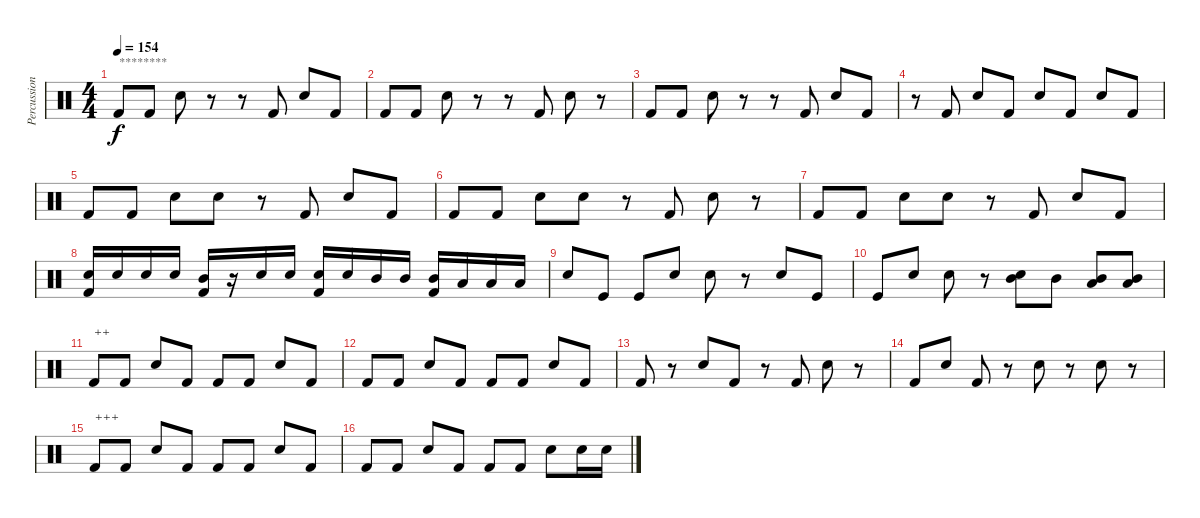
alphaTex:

\track ("Percussions" "Percussion") {instrument percussion}
\staff {score}
\articulation defaults
\ts (4 4)
\tempo 154
\clef neutral
\ks c "Kick (hit) 2".8{txt "********" dy f} "Kick (hit) 2".8 "Snare (hit) 2".8
r.8 r.8 "Kick (hit) 2".8 "Snare (hit) 2".8 "Kick (hit) 2".8 |
"Kick (hit) 2".8 "Kick (hit) 2".8 "Snare (hit) 2".8 r.8 r.8 "Kick (hit) 2".8 "Snare (hit) 2".8 r.8 |
"Kick (hit) 2".8 "Kick (hit) 2".8 "Snare (hit) 2".8 r.8 r.8 "Kick (hit) 2".8 "Snare (hit) 2".8 "Kick (hit) 2".8 |
r.8 "Kick (hit) 2".8 "Snare (hit) 2".8 "Kick (hit) 2".8 "Snare (hit) 2".8 "Kick (hit) 2".8 "Snare (hit) 2".8 "Kick (hit) 2".8 |
"Kick (hit) 2".8 "Kick (hit) 2".8 "Snare (hit) 2".8 "Snare (hit) 2".8 r.8 "Kick (hit) 2".8 "Snare (hit) 2".8 "Kick (hit) 2".8 |
"Kick (hit) 2".8 "Kick (hit) 2".8 "Snare (hit) 2".8 "Snare (hit) 2".8 r.8 "Kick (hit) 2".8 "Snare (hit) 2".8 r.8 |
"Kick (hit) 2".8 "Kick (hit) 2".8 "Snare (hit) 2".8 "Snare (hit) 2".8 r.8 "Kick (hit) 2".8 "Snare (hit) 2".8 "Kick (hit) 2".8 |
("Snare (hit) 2" "Kick (hit) 2").16 "Snare (hit) 2".16 "Snare (hit) 2".16 "Snare (hit) 2".16 ("Mid Tom (hit)" "Kick (hit) 2").16 r.16 "Snare (hit) 2".16 "Snare (hit) 2".16 ("Snare (hit) 2" "Kick (hit) 2").16 "Snare (hit) 2".16 "Mid Tom (hit)".16 "Mid Tom (hit)".16 ("Mid Tom (hit)" "Kick (hit) 2").16 "Low Tom (hit)".16 "Low Tom (hit)".16 "Low Tom (hit)".16 |
"Snare (hit) 2".8 "Kick (hit)".8 "Kick (hit)".8 "Snare (hit) 2".8 "Snare (hit) 2".8 r.8 "Snare (hit) 2".8 "Kick (hit)".8 |
"Kick (hit)".8 "Snare (hit) 2".8 "Snare (hit) 2".8 r.8 ("Snare (hit) 2" "Mid Tom (hit)").8 "Mid Tom (hit)".8 ("Mid Tom (hit)" "Low Tom (hit)").8 ("Mid Tom (hit)" "Low Tom (hit)").8 |
"Kick (hit) 2".8{txt "++"} "Kick (hit) 2".8 "Snare (hit) 2".8 "Kick (hit) 2".8 "Kick (hit) 2".8 "Kick (hit) 2".8 "Snare (hit) 2".8 "Kick (hit) 2".8 |
"Kick (hit) 2".8 "Kick (hit) 2".8 "Snare (hit) 2".8 "Kick (hit) 2".8 "Kick (hit) 2".8 "Kick (hit) 2".8 "Snare (hit) 2".8 "Kick (hit) 2".8 |
"Kick (hit) 2".8 r.8 "Snare (hit) 2".8 "Kick (hit) 2".8 r.8 "Kick (hit) 2".8 "Snare (hit) 2".8 r.8 |
"Kick (hit) 2".8 "Snare (hit) 2".8 "Kick (hit) 2".8 r.8 "Snare (hit) 2".8 r.8 "Snare (hit) 2".8 r.8 |
"Kick (hit) 2".8{txt "+++"} "Kick (hit) 2".8 "Snare (hit) 2".8 "Kick (hit) 2".8 "Kick (hit) 2".8 "Kick (hit) 2".8 "Snare (hit) 2".8 "Kick (hit) 2".8 |
"Kick (hit) 2".8 "Kick (hit) 2".8 "Snare (hit) 2".8 "Kick (hit) 2".8 "Kick (hit) 2".8 "Kick (hit) 2".8 "Snare (hit) 2".8 "Snare (hit) 2".16 "Snare (hit) 2".16
